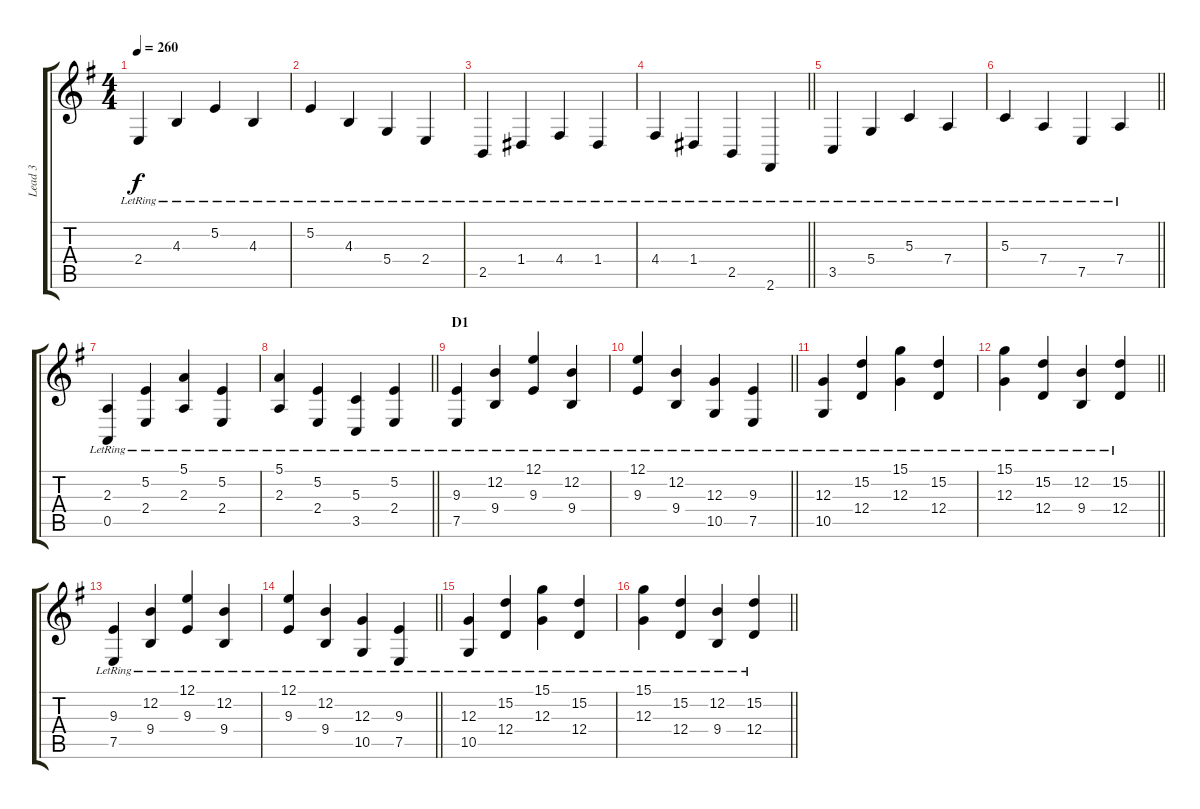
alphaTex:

\track ("Lead 3" "Lead 3") {instrument lead2sawtooth}
\staff {score tabs}
\tuning (E4 B3 G3 D3 A2 E2) {hide}
\ts (4 4)
\section ("" "")
\tempo 260
\clef g2
\ks eminor
2.4{lr}.4{dy f} 4.3{lr}.4 5.2{lr}.4 4.3{lr}.4 |
5.2{lr}.4 4.3{lr}.4 5.4{lr}.4 2.4{lr}.4 |
2.5{lr}.4 1.4{lr}.4 4.4{lr}.4 1.4{lr}.4 |
\barLineRight lightlight
4.4{lr}.4 1.4{lr}.4 2.5{lr}.4 2.6{lr}.4 |
\section ("" "")
3.5{lr}.4 5.4{lr}.4 5.3{lr}.4 7.4{lr}.4 |
\barLineRight lightlight
5.3{lr}.4 7.4{lr}.4 7.5{lr}.4 7.4{lr}.4 |
(2.3{lr} 0.5{lr}).4 (5.2{lr} 2.4{lr}).4 (5.1{lr} 2.3{lr}).4 (5.2{lr} 2.4{lr}).4 |
\barLineRight lightlight
(5.1{lr} 2.3{lr}).4 (5.2{lr} 2.4{lr}).4 (5.3{lr} 3.5{lr}).4 (5.2{lr} 2.4{lr}).4 |
\section ("" "D1")
(9.3{lr} 7.5{lr}).4 (12.2{lr} 9.4{lr}).4 (12.1{lr} 9.3{lr}).4 (12.2{lr} 9.4{lr}).4 |
\barLineRight lightlight
(12.1{lr} 9.3{lr}).4 (12.2{lr} 9.4{lr}).4 (12.3{lr} 10.5{lr}).4 (9.3{lr} 7.5{lr}).4 |
(12.3{lr} 10.5{lr}).4 (15.2{lr} 12.4{lr}).4 (15.1{lr} 12.3{lr}).4 (15.2{lr} 12.4{lr}).4 |
\barLineRight lightlight
(15.1{lr} 12.3{lr}).4 (15.2{lr} 12.4{lr}).4 (12.2{lr} 9.4{lr}).4 (15.2{lr} 12.4{lr}).4 |
\section ("" "")
(9.3{lr} 7.5{lr}).4 (12.2{lr} 9.4{lr}).4 (12.1{lr} 9.3{lr}).4 (12.2{lr} 9.4{lr}).4 |
\barLineRight lightlight
(12.1{lr} 9.3{lr}).4 (12.2{lr} 9.4{lr}).4 (12.3{lr} 10.5{lr}).4 (9.3{lr} 7.5{lr}).4 |
(12.3{lr} 10.5{lr}).4 (15.2{lr} 12.4{lr}).4 (15.1{lr} 12.3{lr}).4 (15.2{lr} 12.4{lr}).4 |
\barLineRight lightlight
(15.1{lr} 12.3{lr}).4 (15.2{lr} 12.4{lr}).4 (12.2{lr} 9.4{lr}).4 (15.2{lr} 12.4{lr}).4
